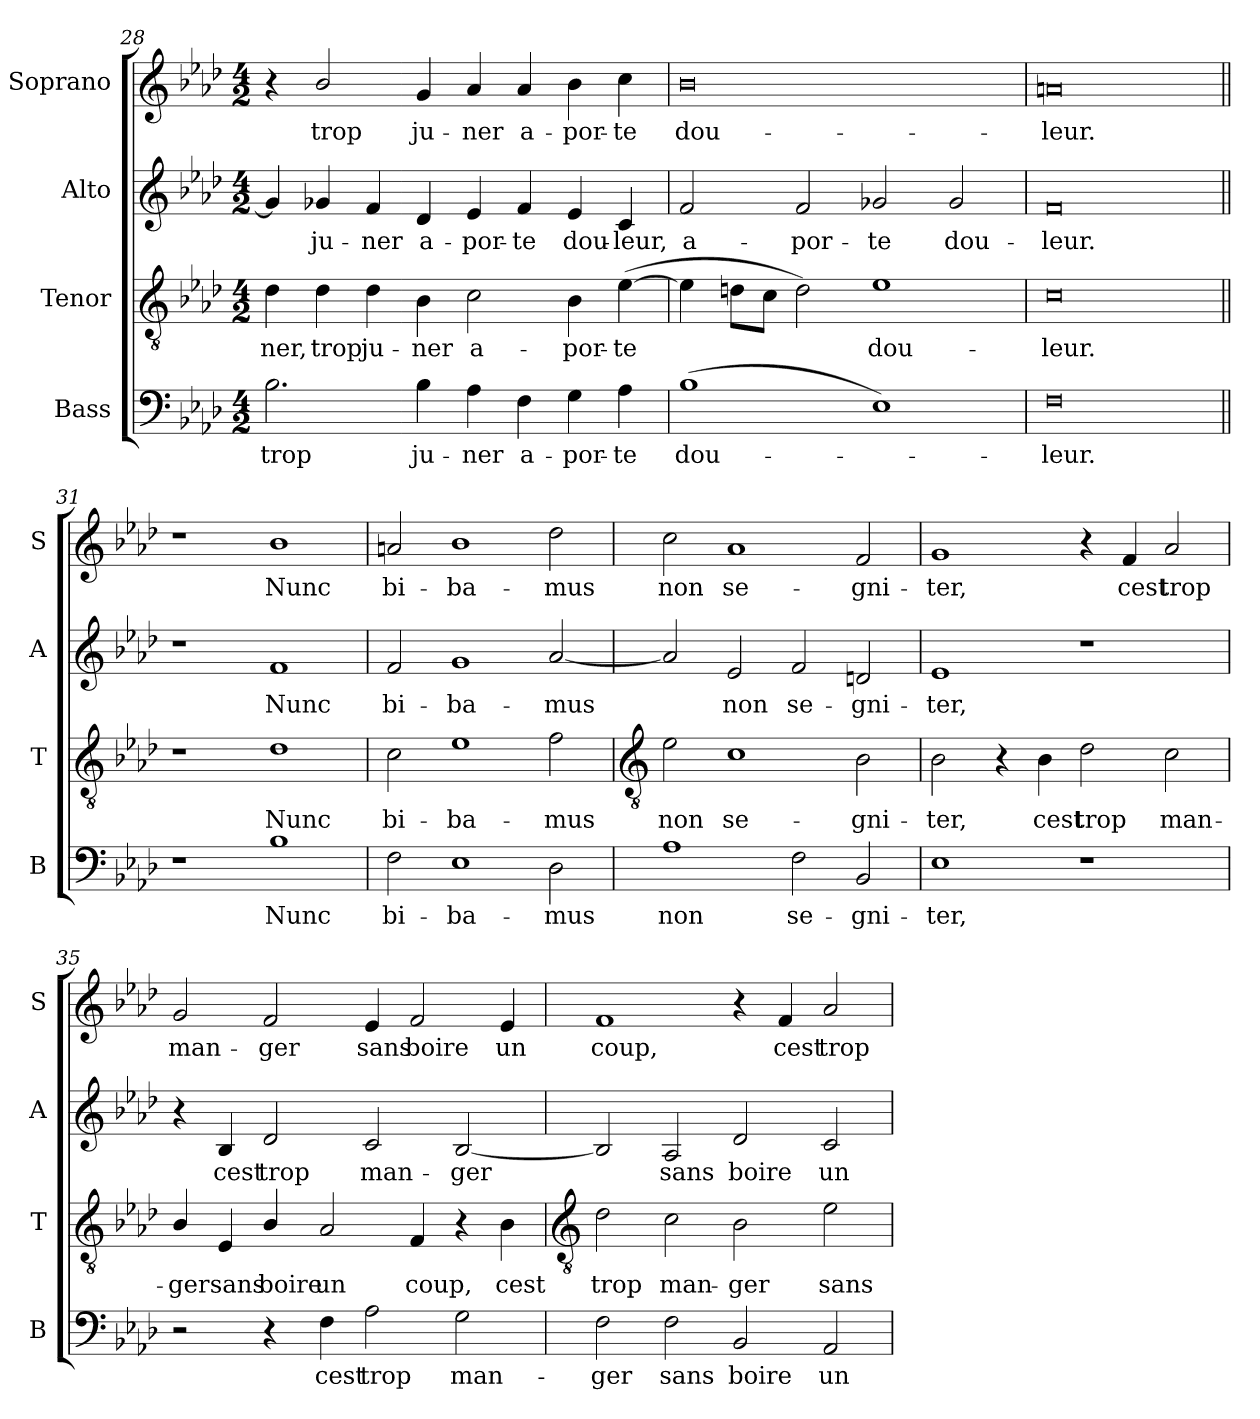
**kern	**text	**kern	**text	**kern	**text	**kern	**text
*part4	*part4	*part3	*part3	*part2	*part2	*part1	*part1
*staff4	*staff4	*staff3	*staff3	*staff2	*staff2	*staff1	*staff1
*I"Bass	*	*I"Tenor	*	*I"Alto	*	*I"Soprano	*
*I'B	*	*I'T	*	*I'A	*	*I'S	*
!!LO:LB:g=z
*clefF4	*	*clefGv2	*	*clefG2	*	*clefG2	*
*k[b-e-a-d-]	*	*k[b-e-a-d-]	*	*k[b-e-a-d-]	*	*k[b-e-a-d-]	*
*A-:	*	*A-:	*	*A-:	*	*A-:	*
*M4/2	*	*M4/2	*	*M4/2	*	*M4/2	*
=28	=28	=28	=28	=28	=28	=28	=28
!	!LO:LY:b	!	!LO:LY:b	!	!	!	!
2.B-	trop	4d-	-ner,	4g-]	.	4r	.
!	!	!	!LO:LY:b	!	!LO:LY:b	!	!LO:LY:b
.	.	4d-	trop	4g-	ju-	2b-/	trop
!	!	!	!LO:LY:b	!	!LO:LY:b	!	!
.	.	4d-	ju-	4f	-ner	.	.
!	!LO:LY:b	!	!LO:LY:b	!	!LO:LY:b	!	!LO:LY:b
4B-	ju-	4B-	-ner	4d-	a-	4g	ju-
!	!LO:LY:b	!	!LO:LY:b	!	!LO:LY:b	!	!LO:LY:b
4A-	-ner	2c	a-	4e-	-por-	4a-	-ner
!	!LO:LY:b	!	!	!	!LO:LY:b	!	!LO:LY:b
4F	a-	.	.	4f	-te	4a-	a-
!	!LO:LY:b	!	!LO:LY:b	!	!LO:LY:b	!	!LO:LY:b
4G	-por-	4B-	-por-	4e-	dou-	4b-	-por-
!	!LO:LY:b	!	!LO:LY:b	!	!LO:LY:b	!	!LO:LY:b
4A-	-te	(>[4e-	-te	4c	-leur,	4cc	-te
=29	=29	=29	=29	=29	=29	=29	=29
!	!LO:LY:b	!	!	!	!LO:LY:b	!	!LO:LY:b
(>1B-	dou-	4e-]	.	2f	a-	0b-	dou-
.	.	8dn\L	.	.	.	.	.
.	.	8c\J	.	.	.	.	.
!	!	!	!	!	!LO:LY:b	!	!
.	.	2d)	.	2f	-por-	.	.
!	!	!	!LO:LY:b	!	!LO:LY:b	!	!
1E-)	.	1e-	dou-	2g-X	-te	.	.
!	!	!	!	!	!LO:LY:b	!	!
.	.	.	.	2g-	dou-	.	.
=30	=30	=30	=30	=30	=30	=30	=30
!	!LO:LY:b	!	!LO:LY:b	!	!LO:LY:b	!	!LO:LY:b
0F	leur.	0c	-leur.	0f	-leur.	0an	-leur.
=31||	=31||	=31||	=31||	=31||	=31||	=31||	=31||
1r	.	1r	.	1r	.	1r	.
!	!LO:LY:b	!	!LO:LY:b	!	!LO:LY:b	!	!LO:LY:b
1B-	Nunc	1d-	Nunc	1f	Nunc	1b-	Nunc
=32	=32	=32	=32	=32	=32	=32	=32
!	!LO:LY:b	!	!LO:LY:b	!	!LO:LY:b	!	!LO:LY:b
2F	bi-	2c	bi-	2f	bi-	2an	bi-
!	!LO:LY:b	!	!LO:LY:b	!	!LO:LY:b	!	!LO:LY:b
1E-	-ba-	1e-	-ba-	1g	-ba-	1b-	-ba-
!	!LO:LY:b	!	!LO:LY:b	!	!LO:LY:b	!	!LO:LY:b
2D-	-mus	2f	-mus	[2a-	-mus	2dd-	-mus
!!LO:LB:g=z
=33	=33	=33	=33	=33	=33	=33	=33
*	*	*clefGv2	*	*	*	*	*
!	!LO:LY:b	!	!LO:LY:b	!	!	!	!LO:LY:b
1A-	non	2e-	non	2a-]	.	2cc	non
!	!	!	!LO:LY:b	!	!LO:LY:b	!	!LO:LY:b
.	.	1c	se-	2e-	non	1a-	se-
!	!LO:LY:b	!	!	!	!LO:LY:b	!	!
2F	se-	.	.	2f	se-	.	.
!	!LO:LY:b	!	!LO:LY:b	!	!LO:LY:b	!	!LO:LY:b
2BB-	-gni-	2B-	-gni-	2dn	-gni-	2f	-gni-
=34	=34	=34	=34	=34	=34	=34	=34
!	!LO:LY:b	!	!LO:LY:b	!	!LO:LY:b	!	!LO:LY:b
1E-	-ter,	2B-	-ter,	1e-	-ter,	1g	-ter,
.	.	4r	.	.	.	.	.
!	!	!	!LO:LY:b	!	!	!	!
.	.	4B-	cest	.	.	.	.
!	!	!	!LO:LY:b	!	!	!	!
1r	.	2d-	trop	1r	.	4r	.
!	!	!	!	!	!	!	!LO:LY:b
.	.	.	.	.	.	4f	cest
!	!	!	!LO:LY:b	!	!	!	!LO:LY:b
.	.	2c	man-	.	.	2a-	trop
=35	=35	=35	=35	=35	=35	=35	=35
!	!	!	!LO:LY:b	!	!	!	!LO:LY:b
2r	.	4B-/	-ger	4r	.	2g	man-
!	!	!	!LO:LY:b	!	!LO:LY:b	!	!
.	.	4E-	sans	4B-	cest	.	.
!	!	!	!LO:LY:b	!	!LO:LY:b	!	!LO:LY:b
4r	.	4B-/	boire	2d-	trop	2f	-ger
!	!LO:LY:b	!	!LO:LY:b	!	!	!	!
4F	cest	2A-	un	.	.	.	.
!	!LO:LY:b	!	!	!	!LO:LY:b	!	!LO:LY:b
2A-	trop	.	.	2c	man-	4e-	sans
!	!	!	!LO:LY:b	!	!	!	!LO:LY:b
.	.	4F	coup,	.	.	2f	boire
!	!LO:LY:b	!	!	!	!LO:LY:b	!	!
2G	man-	4r	.	[2B-	-ger	.	.
!	!	!	!LO:LY:b	!	!	!	!LO:LY:b
.	.	4B-	cest	.	.	4e-	un
!!LO:LB:g=z
=36	=36	=36	=36	=36	=36	=36	=36
*	*	*clefGv2	*	*	*	*	*
!	!LO:LY:b	!	!LO:LY:b	!	!	!	!LO:LY:b
2F	-ger	2d-	trop	2B-]	.	1f	coup,
!	!LO:LY:b	!	!LO:LY:b	!	!LO:LY:b	!	!
2F	sans	2c	man-	2A-	sans	.	.
!	!LO:LY:b	!	!LO:LY:b	!	!LO:LY:b	!	!
2BB-	boire	2B-	-ger	2d-	boire	4r	.
!	!	!	!	!	!	!	!LO:LY:b
.	.	.	.	.	.	4f	cest
!	!LO:LY:b	!	!LO:LY:b	!	!LO:LY:b	!	!LO:LY:b
2AA-	un	2e-	sans	2c	un	2a-	trop
=	=	=	=	=	=	=	=
*-	*-	*-	*-	*-	*-	*-	*-
